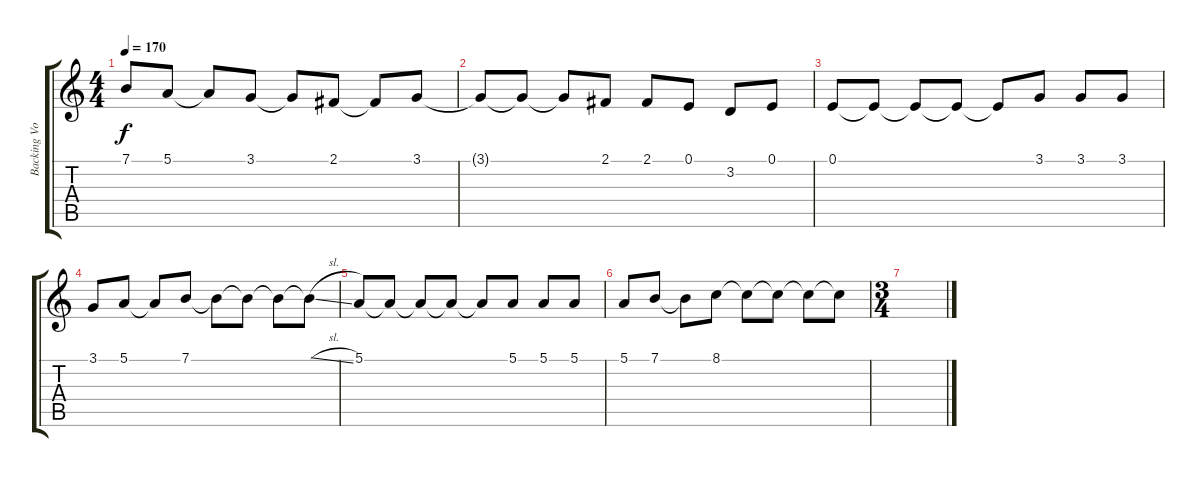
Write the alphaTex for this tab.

\track ("Backing Vocal" "Backing Vo") {instrument violin}
\staff {score tabs}
\tuning (E4 B3 G3 D3 A2 E2) {hide}
\ts (4 4)
\tempo 170
\clef g2
\ks c
7.1{t}.8{dy f} 5.1.8 5.1{t}.8 3.1.8 3.1{t}.8 2.1.8 2.1{t}.8 3.1.8 |
3.1{t}.8 3.1{t}.8 3.1{t}.8 2.1.8 2.1.8 0.1.8 3.2.8 0.1.8 |
0.1.8 0.1{t}.8 0.1{t}.8 0.1{t}.8 0.1{t}.8 3.1.8 3.1.8 3.1.8 |
3.1.8 5.1.8 5.1{t}.8 7.1.8 7.1{t}.8 7.1{t}.8 7.1{t}.8 7.1{sl t}.8 |
5.1.8 5.1{t}.8 5.1{t}.8 5.1{t}.8 5.1{t}.8 5.1.8 5.1.8 5.1.8 |
5.1.8 7.1.8 7.1{t}.8 8.1.8 8.1{t}.8 8.1{t}.8 8.1{t}.8 8.1{t}.8 |
\ts (3 4)
